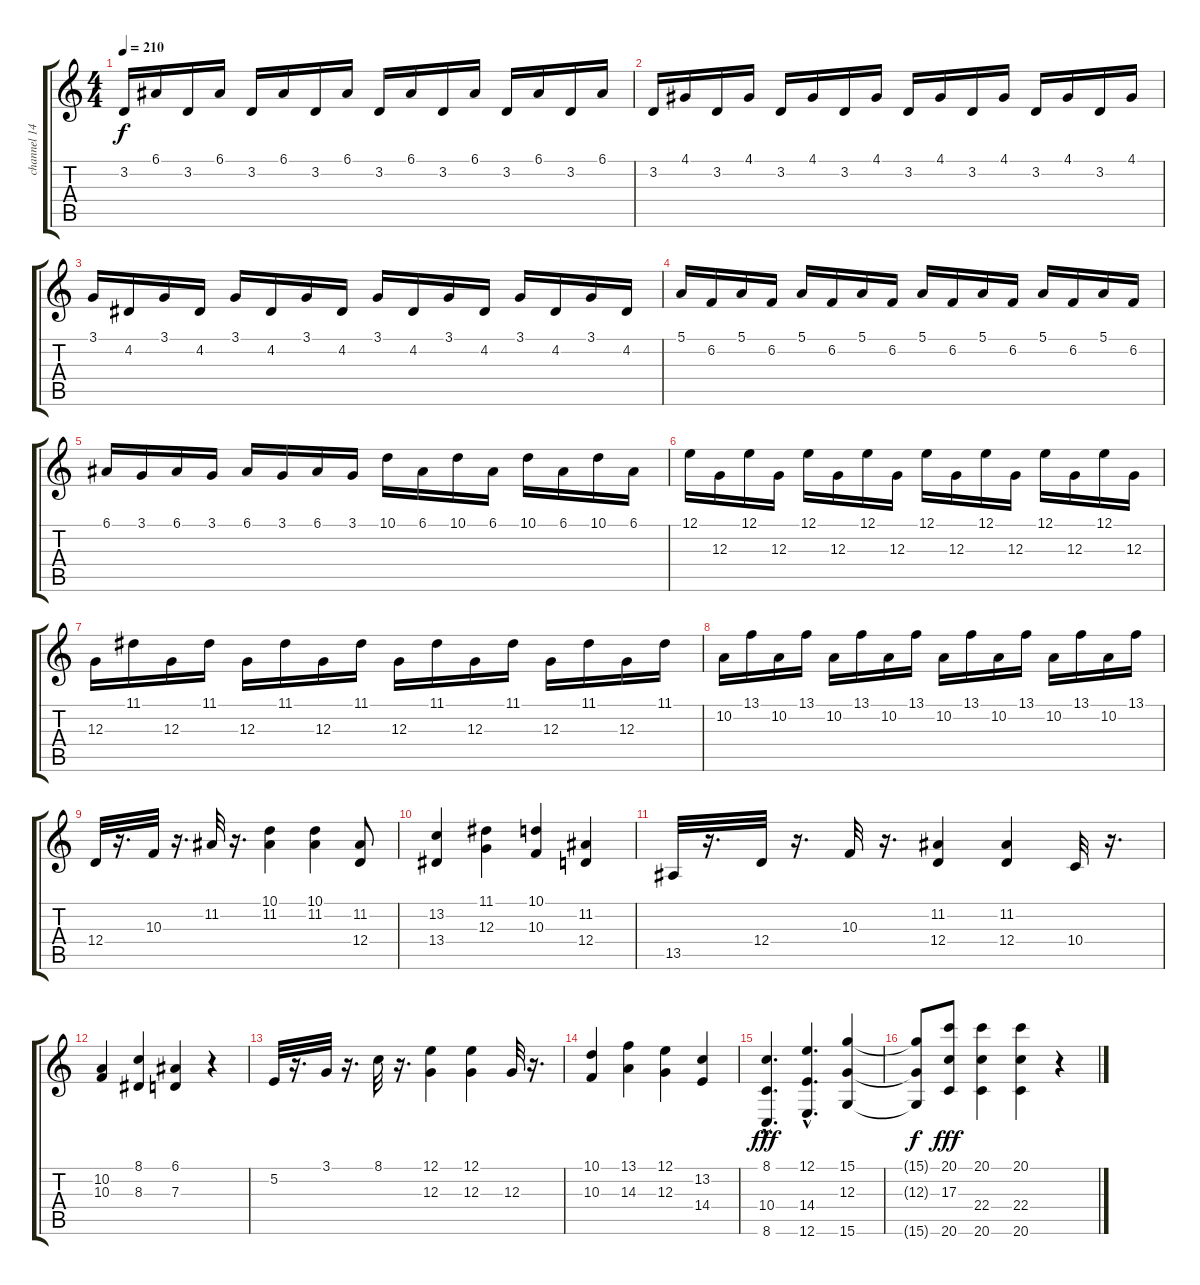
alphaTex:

\track ("channel 14          " "channel 14") {instrument marimba}
\staff {score tabs}
\tuning (E4 B3 G3 D3 A2 E2) {hide}
\ts (4 4)
\tempo 210
\clef g2
\ks c
3.2.16{dy f} 6.1.16 3.2.16 6.1.16 3.2.16 6.1.16 3.2.16 6.1.16 3.2.16 6.1.16 3.2.16 6.1.16 3.2.16 6.1.16 3.2.16 6.1.16 |
3.2.16 4.1.16 3.2.16 4.1.16 3.2.16 4.1.16 3.2.16 4.1.16 3.2.16 4.1.16 3.2.16 4.1.16 3.2.16 4.1.16 3.2.16 4.1.16 |
3.1.16 4.2.16 3.1.16 4.2.16 3.1.16 4.2.16 3.1.16 4.2.16 3.1.16 4.2.16 3.1.16 4.2.16 3.1.16 4.2.16 3.1.16 4.2.16 |
5.1.16 6.2.16 5.1.16 6.2.16 5.1.16 6.2.16 5.1.16 6.2.16 5.1.16 6.2.16 5.1.16 6.2.16 5.1.16 6.2.16 5.1.16 6.2.16 |
6.1.16 3.1.16 6.1.16 3.1.16 6.1.16 3.1.16 6.1.16 3.1.16 10.1.16 6.1.16 10.1.16 6.1.16 10.1.16 6.1.16 10.1.16 6.1.16 |
12.1.16 12.3.16 12.1.16 12.3.16 12.1.16 12.3.16 12.1.16 12.3.16 12.1.16 12.3.16 12.1.16 12.3.16 12.1.16 12.3.16 12.1.16 12.3.16 |
12.3.16 11.1.16 12.3.16 11.1.16 12.3.16 11.1.16 12.3.16 11.1.16 12.3.16 11.1.16 12.3.16 11.1.16 12.3.16 11.1.16 12.3.16 11.1.16 |
10.2.16 13.1.16 10.2.16 13.1.16 10.2.16 13.1.16 10.2.16 13.1.16 10.2.16 13.1.16 10.2.16 13.1.16 10.2.16 13.1.16 10.2.16 13.1.16 |
12.4.32 r.16{d} 10.3.32 r.16{d} 11.2.32 r.16{d} (10.1 11.2).4 (10.1 11.2).4 (11.2 12.4).8 |
(13.2 13.4).4 (11.1 12.3).4 (10.1 10.3).4 (11.2 12.4).4 |
13.5.32 r.16{d} 12.4.32 r.16{d} 10.3.32 r.16{d} (11.2 12.4).4 (11.2 12.4).4 10.4.32 r.16{d} |
(10.2 10.3).4 (8.1 8.3).4 (6.1 7.3).4 r.4 |
5.2.32 r.16{d} 3.1.32 r.16{d} 8.1.32 r.16{d} (12.1 12.3).4 (12.1 12.3).4 12.3.32 r.16{d} |
(10.1 10.3).4 (13.1 14.3).4 (12.1 12.3).4 (13.2 14.4).4 |
(8.1{hac} 10.4{hac} 8.6{hac}).4{d dy fff instrument orchestrahit} (12.1{hac} 14.4{hac} 12.6{hac}).4{d} (15.1 12.3 15.6).4 |
(15.1{t} 12.3{t} 15.6{t}).8{dy f} (20.1 17.3 20.6).8{dy fff} (20.1 22.4 20.6).4 (20.1 22.4 20.6).4 r.4
